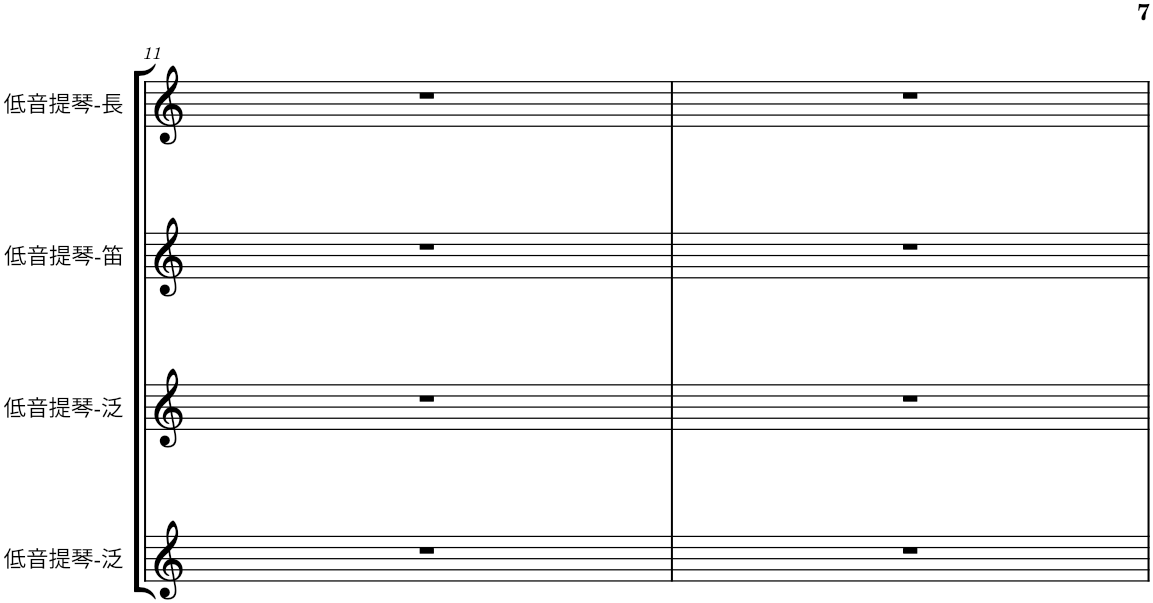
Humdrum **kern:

**kern	**kern	**kern	**kern	**kern	**kern	**kern
*part7	*part6	*part5	*part4	*part3	*part2	*part1
*staff7	*staff6	*staff5	*staff4	*staff3	*staff2	*staff1
*I"低音提琴-泛	*I"低音提琴-泛	*I"低音提琴-笛	*I"低音提琴-長	*I"架子鼓-鈸	*I"架子鼓-腳踏鈸	*I"架子鼓-小鼓
!!LO:PB:g=z
*clefG2	*clefG2	*clefG2	*clefG2	*clefG2	*clefG2	*clefG2
*k[]	*k[]	*k[]	*k[]	*k[]	*k[]	*k[]
*M12/8	*M12/8	*M12/8	*M12/8	*M12/8	*M12/8	*M12/8
=11	=11	=11	=11	=11	=11	=11
1.r	1.r	1.r	1.r	1.r	2.b]	4.AA
.	.	.	.	.	.	4AA-X
.	.	.	.	.	.	8GG
.	.	.	.	.	4r	4.FF#X
.	.	.	.	.	8r	.
.	.	.	.	.	4r	4.GG
.	.	.	.	.	8r	.
=12	=12	=12	=12	=12	=12	=12
1.r	1.r	1.r	1.r	2r	1.r	4.AA
.	.	.	.	.	.	4AA-X
.	.	.	.	4r	.	.
.	.	.	.	.	.	8GG
.	.	.	.	4r	.	4.FF#X
.	.	.	.	8r	.	.
.	.	.	.	4cccc#X	.	4.GG
.	.	.	.	8cccc#	.	.
=	=	=	=	=	=	=
*-	*-	*-	*-	*-	*-	*-
